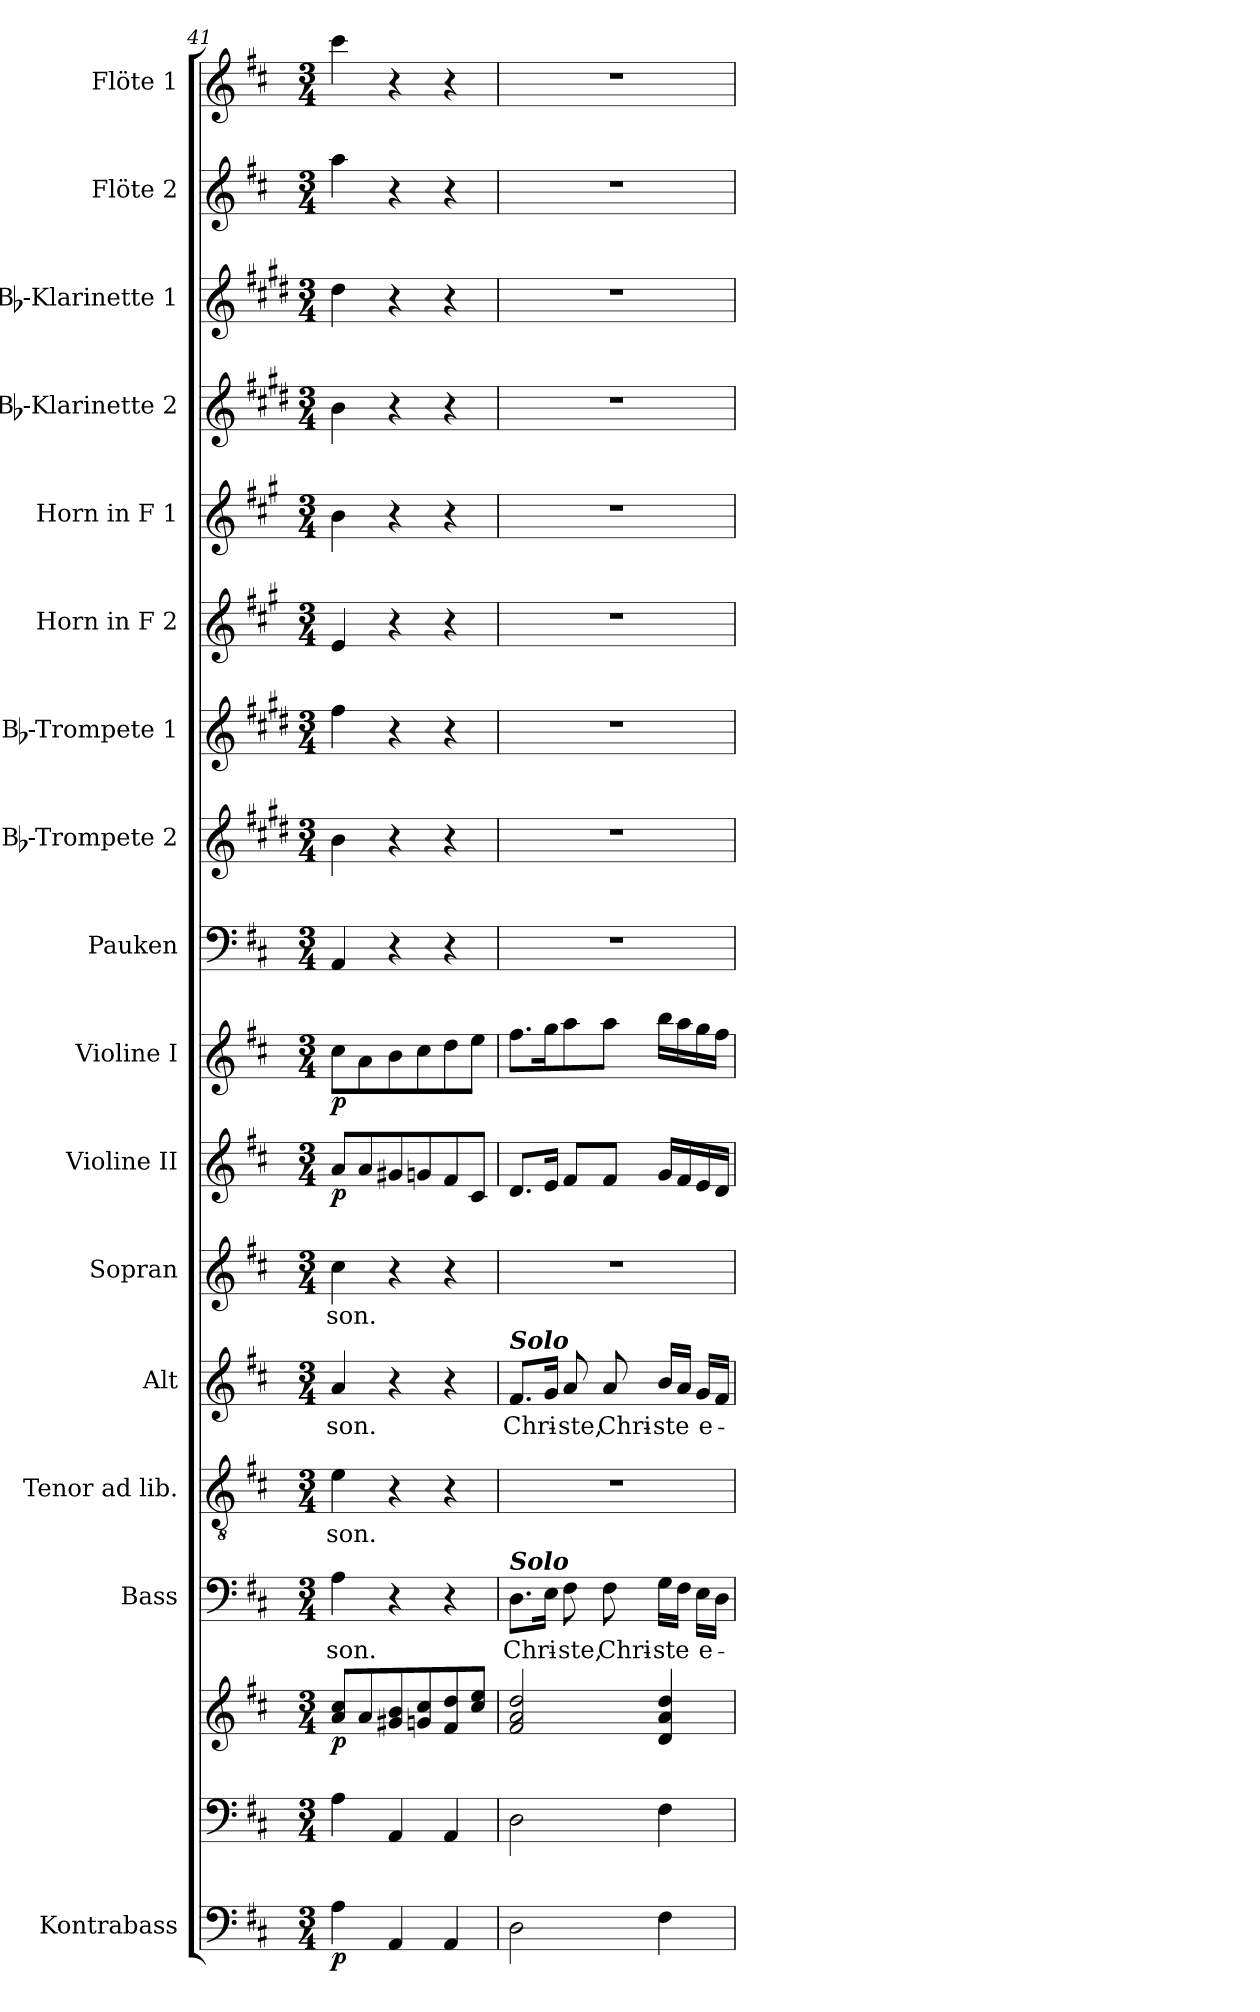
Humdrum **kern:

**kern	**dynam	**kern	**kern	**dynam	**kern	**text	**kern	**text	**kern	**text	**kern	**text	**kern	**dynam	**kern	**dynam	**kern	**kern	**kern	**kern	**kern	**kern	**kern	**kern	**kern
*part17	*part17	*part16	*part16	*part16	*part15	*part15	*part14	*part14	*part13	*part13	*part12	*part12	*part11	*part11	*part10	*part10	*part9	*part8	*part7	*part6	*part5	*part4	*part3	*part2	*part1
*staff18	*staff18	*staff17	*staff16	*staff16/17	*staff15	*staff15	*staff14	*staff14	*staff13	*staff13	*staff12	*staff12	*staff11	*staff11	*staff10	*staff10	*staff9	*staff8	*staff7	*staff6	*staff5	*staff4	*staff3	*staff2	*staff1
*I"Kontrabass	*	*	*	*	*I"Bass	*	*I"Tenor ad lib.	*	*I"Alt	*	*I"Sopran	*	*I"Violine II	*	*I"Violine I	*	*I"Pauken	*I"Bb-Trompete 2	*I"Bb-Trompete 1	*I"Horn in F 2	*I"Horn in F 1	*I"Bb-Klarinette 2	*I"Bb-Klarinette 1	*I"Flöte 2	*I"Flöte 1
*I'Kb.	*	*	*	*	*I'B.	*	*I'T.	*	*I'A.	*	*I'S.	*	*I'Vl. II	*	*I'Vl. I	*	*I'Pk.	*I'Bb Trp. 2	*I'Bb Trp. 1	*	*	*I'Bb Kl. 2	*I'Bb Kl. 1	*I'Fl. 2	*I'Fl. 1
*clefF4	*	*clefF4	*clefG2	*	*clefF4	*	*clefGv2	*	*clefG2	*	*clefG2	*	*clefG2	*	*clefG2	*	*clefF4	*clefG2	*clefG2	*clefG2	*clefG2	*clefG2	*clefG2	*clefG2	*clefG2
*ITrd7c12	*	*	*	*	*	*	*	*	*	*	*	*	*	*	*	*	*	*ITrd1c2	*ITrd1c2	*ITrd4c7	*ITrd4c7	*ITrd1c2	*ITrd1c2	*	*
*k[f#c#]	*	*k[f#c#]	*k[f#c#]	*	*k[f#c#]	*	*k[f#c#]	*	*k[f#c#]	*	*k[f#c#]	*	*k[f#c#]	*	*k[f#c#]	*	*k[f#c#]	*k[f#c#]	*k[f#c#]	*k[f#c#]	*k[f#c#]	*k[f#c#]	*k[f#c#]	*k[f#c#]	*k[f#c#]
*D:	*	*D:	*D:	*	*D:	*	*D:	*	*D:	*	*D:	*	*D:	*	*D:	*	*D:	*D:	*D:	*D:	*D:	*D:	*D:	*D:	*D:
*M3/4	*	*M3/4	*M3/4	*	*M3/4	*	*M3/4	*	*M3/4	*	*M3/4	*	*M3/4	*	*M3/4	*	*M3/4	*M3/4	*M3/4	*M3/4	*M3/4	*M3/4	*M3/4	*M3/4	*M3/4
=41	=41	=41	=41	=41	=41	=41	=41	=41	=41	=41	=41	=41	=41	=41	=41	=41	=41	=41	=41	=41	=41	=41	=41	=41	=41
!	!LO:DY:b	!	!	!LO:DY:b	!	!LO:LY:b	!	!LO:LY:b	!	!LO:LY:b	!	!LO:LY:b	!	!LO:DY:b	!	!LO:DY:b	!	!	!	!	!	!	!	!	!
4AA\	p	4A\	8a/ 8cc#/L	p	4A\	-son.	4e\	-son.	4a/	-son.	4cc#\	-son.	8a/L	p	8cc#\L	p	4AA/	4a\	4ee\	4A/	4e\	4a\	4cc#\	4aa\	4ccc#\
.	.	.	8a/	.	.	.	.	.	.	.	.	.	8a/	.	8a\	.	.	.	.	.	.	.	.	.	.
4AAA/	.	4AA/	8g#X/ 8b/	.	4r	.	4r	.	4r	.	4r	.	8g#X/	.	8b\	.	4r	4r	4r	4r	4r	4r	4r	4r	4r
.	.	.	8gn/ 8cc#/	.	.	.	.	.	.	.	.	.	8gn/	.	8cc#\	.	.	.	.	.	.	.	.	.	.
4AAA/	.	4AA/	8f#/ 8dd/	.	4r	.	4r	.	4r	.	4r	.	8f#/	.	8dd\	.	4r	4r	4r	4r	4r	4r	4r	4r	4r
.	.	.	8cc#/ 8ee/J	.	.	.	.	.	.	.	.	.	8c#/J	.	8ee\J	.	.	.	.	.	.	.	.	.	.
=42	=42	=42	=42	=42	=42	=42	=42	=42	=42	=42	=42	=42	=42	=42	=42	=42	=42	=42	=42	=42	=42	=42	=42	=42	=42
!	!	!	!	!	!	!	!	!	!LO:TX:a:Bi:t=Solo	!	!	!	!	!	!	!	!	!	!	!	!	!	!	!	!
!	!	!	!	!	!LO:TX:a:Bi:t=Solo	!	!	!	!	!	!	!	!	!	!	!	!	!	!	!	!	!	!	!	!
!	!	!	!	!	!	!LO:LY:b	!	!	!	!LO:LY:b	!	!	!	!	!	!	!	!	!	!	!	!	!	!	!
2DD\	.	2D\	2f#/ 2a/ 2dd/	.	8.D\L	Chri-	2.r	.	8.f#/L	Chri-	2.r	.	8.d/L	.	8.ff#\L	.	2.r	2.r	2.r	2.r	2.r	2.r	2.r	2.r	2.r
.	.	.	.	.	16E\Jk	.	.	.	16g/Jk	.	.	.	16e/Jk	.	16gg\k	.	.	.	.	.	.	.	.	.	.
!	!	!	!	!	!	!LO:LY:b	!	!	!	!LO:LY:b	!	!	!	!	!	!	!	!	!	!	!	!	!	!	!
.	.	.	.	.	8F#\	-ste,	.	.	8a/	-ste,	.	.	8f#/L	.	8aa\	.	.	.	.	.	.	.	.	.	.
!	!	!	!	!	!	!LO:LY:b	!	!	!	!LO:LY:b	!	!	!	!	!	!	!	!	!	!	!	!	!	!	!
.	.	.	.	.	8F#\	Chri-	.	.	8a/	Chri-	.	.	8f#/J	.	8aa\J	.	.	.	.	.	.	.	.	.	.
!	!	!	!	!	!	!LO:LY:b	!	!	!	!LO:LY:b	!	!	!	!	!	!	!	!	!	!	!	!	!	!	!
4FF#\	.	4F#\	4d/ 4a/ 4dd/	.	16G\LL	-ste	.	.	16b/LL	-ste	.	.	16g/LL	.	16bb\LL	.	.	.	.	.	.	.	.	.	.
.	.	.	.	.	16F#\JJ	.	.	.	16a/JJ	.	.	.	16f#/	.	16aa\	.	.	.	.	.	.	.	.	.	.
!	!	!	!	!	!	!LO:LY:b	!	!	!	!LO:LY:b	!	!	!	!	!	!	!	!	!	!	!	!	!	!	!
.	.	.	.	.	16E\LL	e-	.	.	16g/LL	e-	.	.	16e/	.	16gg\	.	.	.	.	.	.	.	.	.	.
.	.	.	.	.	16D\JJ	.	.	.	16f#/JJ	.	.	.	16d/JJ	.	16ff#\JJ	.	.	.	.	.	.	.	.	.	.
=	=	=	=	=	=	=	=	=	=	=	=	=	=	=	=	=	=	=	=	=	=	=	=	=	=
*-	*-	*-	*-	*-	*-	*-	*-	*-	*-	*-	*-	*-	*-	*-	*-	*-	*-	*-	*-	*-	*-	*-	*-	*-	*-
